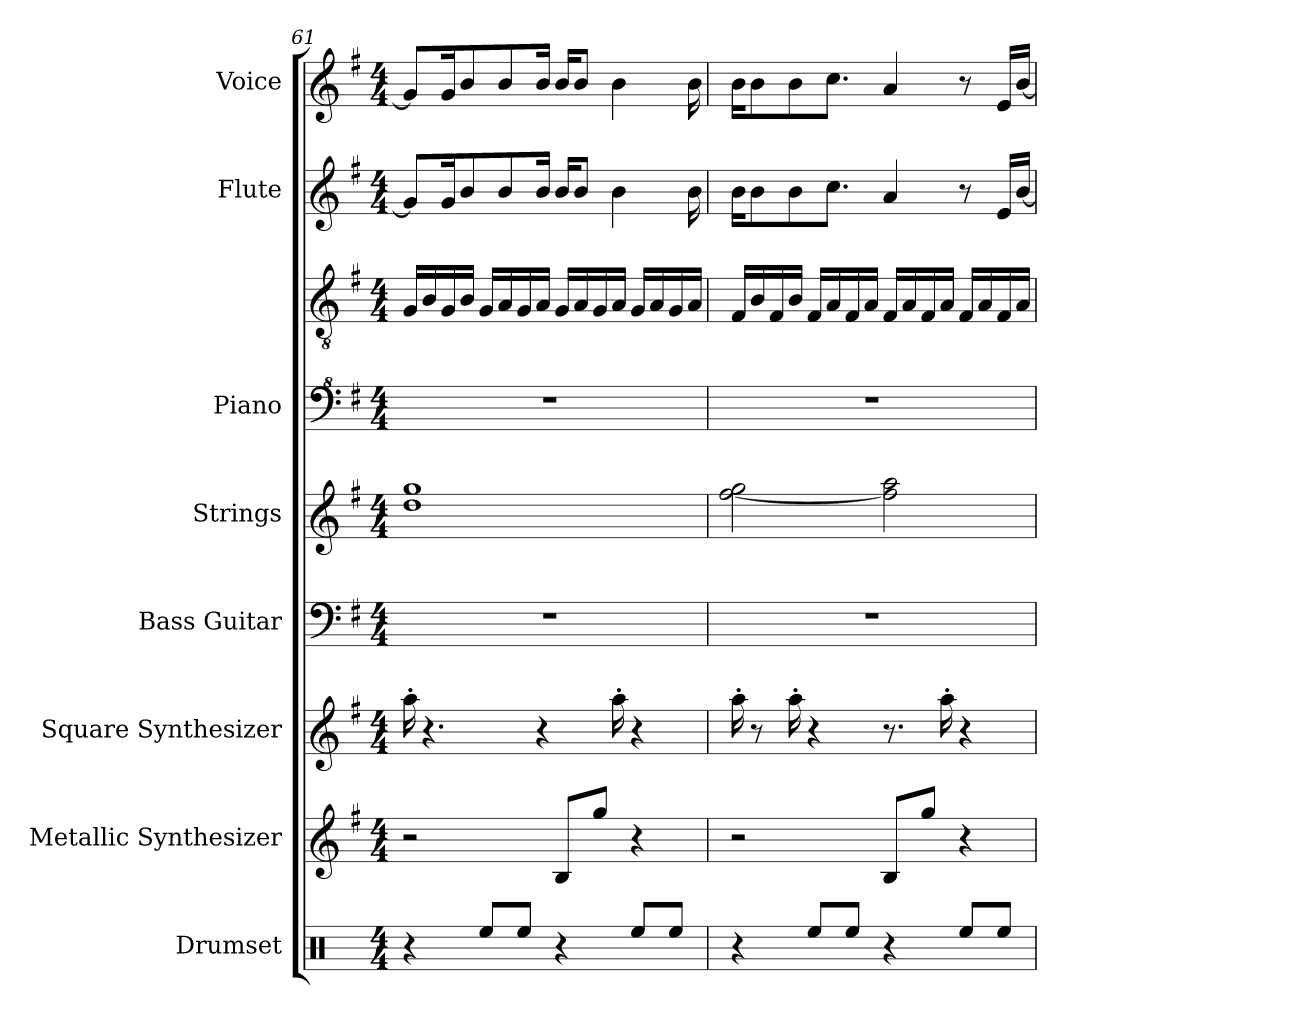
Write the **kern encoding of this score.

**kern	**kern	**kern	**kern	**kern	**kern	**kern	**kern	**kern
*part8	*part7	*part6	*part5	*part4	*part3	*part3	*part2	*part1
*staff9	*staff8	*staff7	*staff6	*staff5	*staff4	*staff3	*staff2	*staff1
*I"Drumset	*I"Metallic Synthesizer	*I"Square Synthesizer	*I"Bass Guitar	*I"Strings	*I"Piano	*	*I"Flute	*I"Voice
*I'D. Set	*I'Synth.	*I'Synth.	*I'B. Guit.	*I'St.	*I'Pno.	*	*I'Fl.	*I'Vo.
!!LO:PB:g=z
*clefX	*clefG2	*clefG2	*clefF4	*clefG2	*clefF^4	*clefGv2	*clefG2	*clefG2
*	*	*	*ITrd7c12	*	*	*	*	*
*k[]	*k[f#]	*k[f#]	*k[f#]	*k[f#]	*k[f#]	*k[f#]	*k[f#]	*k[f#]
*M4/4	*M4/4	*M4/4	*M4/4	*M4/4	*M4/4	*M4/4	*M4/4	*M4/4
=61	=61	=61	=61	=61	=61	=61	=61	=61
4r	2r	16aa'\	1r	1dd 1gg	1r	16G/LL	8g/L]	8g/L]
.	.	4.r	.	.	.	16B/	.	.
.	.	.	.	.	.	16G/	16g/K	16g/K
.	.	.	.	.	.	16B/JJ	8b/	8b/
8Ree/L	.	.	.	.	.	16G/LL	.	.
.	.	.	.	.	.	16A/	8b/	8b/
8Ree/J	.	.	.	.	.	16G/	.	.
.	.	4r	.	.	.	16A/JJ	16b/Jk	16b/Jk
4r	8B/L	.	.	.	.	16G/LL	16b/KL	16b/KL
.	.	.	.	.	.	16A/	8b/J	8b/J
.	8gg/J	.	.	.	.	16G/	.	.
.	.	16aa'\	.	.	.	16A/JJ	4b\	4b\
8Ree/L	4r	4r	.	.	.	16G/LL	.	.
.	.	.	.	.	.	16A/	.	.
8Ree/J	.	.	.	.	.	16G/	.	.
.	.	.	.	.	.	16A/JJ	16b\	16b\
=62	=62	=62	=62	=62	=62	=62	=62	=62
4r	2r	16aa'\	1r	[2ff#\ 2gg\	1r	16F#/LL	16b\KL	16b\KL
.	.	8r	.	.	.	16B/	8b\	8b\
.	.	.	.	.	.	16F#/	.	.
.	.	16aa'\	.	.	.	16B/JJ	8b\	8b\
8Ree/L	.	4r	.	.	.	16F#/LL	.	.
.	.	.	.	.	.	16A/	8.cc\J	8.cc\J
8Ree/J	.	.	.	.	.	16F#/	.	.
.	.	.	.	.	.	16A/JJ	.	.
4r	8B/L	8.r	.	2ff#\] 2aa\	.	16F#/LL	4a/	4a/
.	.	.	.	.	.	16A/	.	.
.	8gg/J	.	.	.	.	16F#/	.	.
.	.	16aa'\	.	.	.	16A/JJ	.	.
8Ree/L	4r	4r	.	.	.	16F#/LL	8r	8r
.	.	.	.	.	.	16A/	.	.
8Ree/J	.	.	.	.	.	16F#/	16e/LL	16e/LL
.	.	.	.	.	.	16A/JJ	[16b/JJ	[16b/JJ
=	=	=	=	=	=	=	=	=
*-	*-	*-	*-	*-	*-	*-	*-	*-
